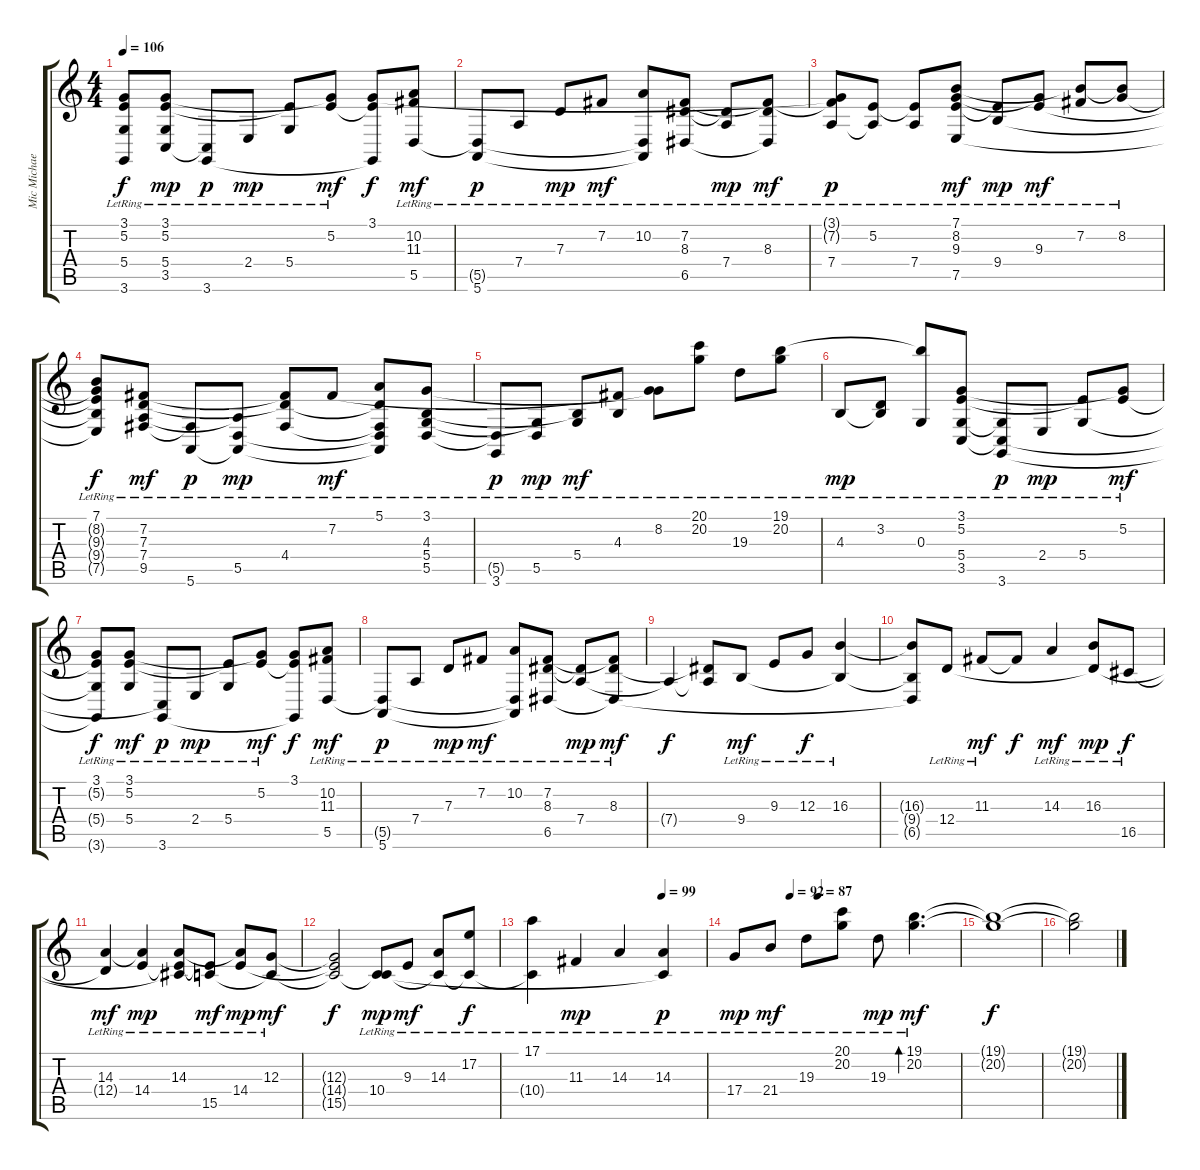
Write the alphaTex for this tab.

\track ("Mic Michaeli - Piano" "Mic Michae") {instrument electricgrandpiano}
\staff {score tabs}
\tuning (E4 B3 G3 D3 A2 E2) {hide}
\ts (4 4)
\tempo 106
\clef g2
\ks c
(3.1{lr} 5.2{t} 5.4{t} 3.6{t}).8{dy f} (3.1{lr} 5.2{lr} 5.4{lr} 3.5).8{dy mp} (3.5{t} 3.6{lr}).8{dy p} 2.4{lr}.8{dy mp} (5.2{t} 5.4{lr}).8 (3.1{t} 5.2{lr}).8{dy mf} (3.1 5.2{t} 3.6{t}).8{dy f} (10.2{lr} 11.3{lr} 5.5{lr}).8{dy mf} |
(5.5{t} 5.6{lr}).8{dy p} 7.4{lr}.8 7.3{lr}.8{dy mp} 7.2{lr}.8{dy mf} (10.2{lr} 5.5{t} 5.6{t}).8 (7.2{lr} 8.3{lr} 6.5{lr}).8 (8.3{t} 7.4{lr}).8{dy mp} (7.2{t} 8.3{lr} 6.5{t}).8{dy mf} |
(3.1{t} 7.2{t} 7.4{lr}).8{dy p} (5.2{lr} 7.4{t}).8 (5.2{t} 7.4{lr}).8 (7.1{lr} 8.2{lr} 9.3{lr} 7.5{lr}).8{dy mf} (9.3{t} 9.4{lr}).8{dy mp} (8.2{t} 9.3{lr}).8{dy mf} (7.1{t} 7.2{lr}).8 (7.1{t} 8.2{lr}).8 |
(7.1{lr} 8.2{t} 9.3{t} 9.4{t} 7.5{t}).8{dy f} (7.2{lr} 7.3{lr} 7.4{lr} 9.5{lr}).8{dy mf} (9.5{t} 5.6{lr}).8{dy p} (7.4{t} 5.5{lr} 5.6{t}).8{dy mp} (7.2{t} 7.3{t} 4.4{lr}).8 7.2{lr}.8{dy mf} (5.1{lr} 7.3{t} 4.4{t} 5.5{t} 5.6{t}).8 (3.1{lr} 4.3{lr} 5.4{lr} 5.5{lr}).8 |
(5.5{t} 3.6{lr}).8{dy p} (5.4{t} 5.5{lr}).8{dy mp} (4.3{t} 5.4{lr}).8{dy mf} (7.2{t} 4.3{lr}).8 (3.1{t} 8.2{lr}).8 (20.1{lr} 20.2{lr}).8 19.3{lr}.8 (19.1{lr} 20.2{lr}).8 |
4.3{lr}.8{dy mp} (3.2{lr} 4.3{t}).8 (19.1{t} 0.3{lr}).8 (3.1{lr} 5.2{lr} 5.4{lr} 3.5{lr}).8 (5.4{t} 3.5{t} 3.6{lr}).8{dy p} 2.4{lr}.8{dy mp} (5.2{t} 5.4{lr}).8 (3.1{t} 5.2{lr}).8{dy mf} |
(3.1{lr} 5.2{t} 5.4{t} 3.6{t}).8{dy f} (3.1{lr} 5.2{lr} 5.4{lr}).8{dy mf} (3.5{t} 3.6{lr}).8{dy p} 2.4{lr}.8{dy mp} (5.2{t} 5.4{lr}).8 (3.1{t} 5.2{lr}).8{dy mf} (3.1 5.2{t} 3.6{t}).8{dy f} (10.2{lr} 11.3{lr} 5.5{lr}).8{dy mf} |
(5.5{t} 5.6{lr}).8{dy p} 7.4{lr}.8 7.3{lr}.8{dy mp} 7.2{lr}.8{dy mf} (10.2{lr} 5.5{t} 5.6{t}).8 (7.2{lr} 8.3{lr} 6.5{lr}).8 (8.3{t} 7.4{lr}).8{dy mp} (7.2{t} 8.3{lr} 6.5{t}).8{dy mf} |
7.4{t}.4{dy f} (8.3{t} 7.4{t}).8 9.4{lr}.8{dy mf} 9.3{lr}.8 12.3{lr}.8{dy f} (16.3{lr} 9.4{t}).4 |
(16.3{t} 9.4{t} 6.5{t}).8 12.4{lr}.8 11.3{lr}.8{dy mf} 11.3{t}.8{dy f} 14.3{lr}.4{dy mf} (16.3{lr} 12.4{t}).8{dy mp} 16.5{lr}.8{dy f} |
(14.3{lr} 12.4{t}).4{dy mf} (14.3{t} 14.4{lr}).4{dy mp} (14.3{lr} 14.4{t} 16.5{t}).8 (14.4{t} 15.5{lr}).8{dy mf} (14.3{t} 14.4{lr}).8{dy mp} (12.3{lr} 15.5{t}).8{dy mf} |
(12.3{t} 14.4{t} 15.5{t}).2{dy f} (10.4{lr} 15.5{t}).8{dy mp} 9.3{lr}.8{dy mf} (14.3{lr} 10.4{t}).8 (17.2{lr} 10.4{t}).8{dy f} |
\tempo (99 0.75)
(17.1{lr} 10.4{t}).4 11.3{lr}.4{dy mp} 14.3{lr}.4 (14.3{lr} 15.5{t}).4{dy p} |
\tempo (92 0.25)
\tempo (87 0.375)
17.4{lr}.8{dy mp} 21.4{lr}.8{dy mf} 19.3{lr}.8 (20.1{lr} 20.2{lr}).8 19.3{lr}.8{dy mp} (19.1{lr} 20.2{lr}).4{d bd 120 dy mf} |
(19.1{t} 20.2{t}).1{dy f} |
(19.1{t} 20.2{t}).2
